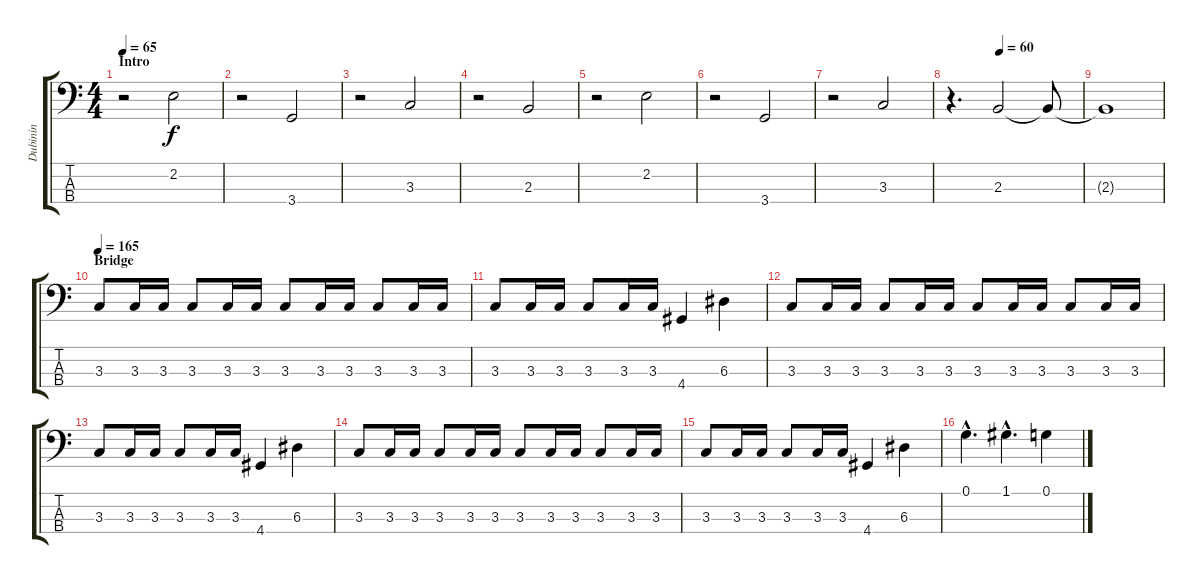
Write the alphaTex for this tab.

\track ("Dubinin" "Dubinin") {instrument electricbassfinger}
\staff {score tabs}
\tuning (G2 D2 A1 E1) {hide}
\ts (4 4)
\section ("" "Intro")
\tempo 65
\clef f4
\ks c
r.2{dy f instrument electricbassfinger} 2.2.2 |
r.2 3.4.2 |
r.2 3.3.2 |
r.2 2.3.2 |
r.2 2.2.2 |
r.2 3.4.2 |
r.2 3.3.2 |
\tempo (60 0.375)
r.4{d} 2.3.2 2.3{t}.8 |
2.3{t}.1 |
\section ("" "Bridge")
\tempo 165
3.3.8 3.3.16 3.3.16 3.3.8 3.3.16 3.3.16 3.3.8 3.3.16 3.3.16 3.3.8 3.3.16 3.3.16 |
3.3.8 3.3.16 3.3.16 3.3.8 3.3.16 3.3.16 4.4.4 6.3.4 |
3.3.8 3.3.16 3.3.16 3.3.8 3.3.16 3.3.16 3.3.8 3.3.16 3.3.16 3.3.8 3.3.16 3.3.16 |
3.3.8 3.3.16 3.3.16 3.3.8 3.3.16 3.3.16 4.4.4 6.3.4 |
3.3.8 3.3.16 3.3.16 3.3.8 3.3.16 3.3.16 3.3.8 3.3.16 3.3.16 3.3.8 3.3.16 3.3.16 |
3.3.8 3.3.16 3.3.16 3.3.8 3.3.16 3.3.16 4.4.4 6.3.4 |
0.1{hac}.4{d} 1.1{hac}.4{d} 0.1.4
